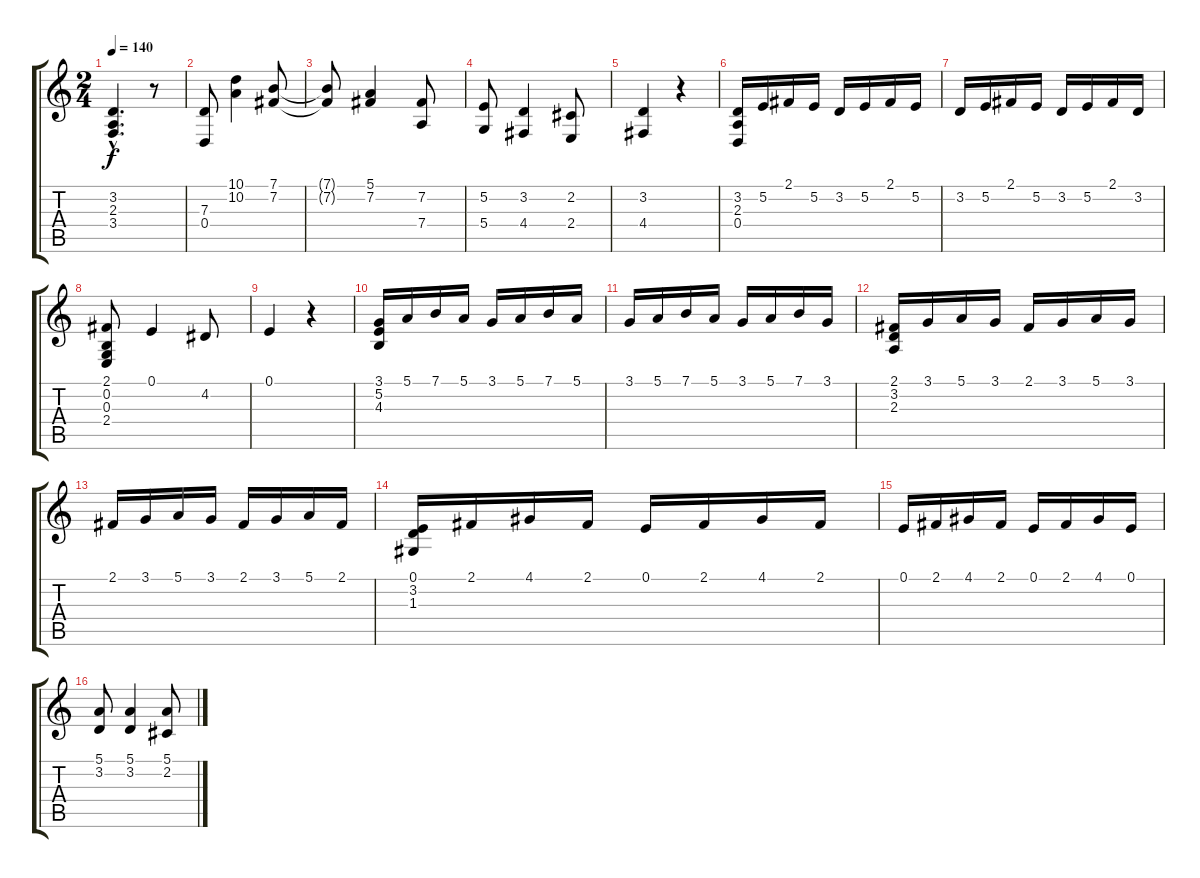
\track "" {instrument brightacousticpiano}
\staff {score tabs}
\tuning (E4 B3 G3 D3 A2 E2) {hide}
\ts (2 4)
\tempo 140
\clef g2
\ks c
(3.2{hac} 2.3{hac} 3.4{hac}).4{d dy f} r.8 |
(7.3 0.4).8 (10.1 10.2).4 (7.1 7.2).8 |
(7.1{t} 7.2{t}).8 (5.1 7.2).4 (7.2 7.4).8 |
(5.2 5.4).8 (3.2 4.4).4 (2.2 2.4).8 |
(3.2 4.4).4 r.4 |
(3.2 2.3 0.4).16 5.2.16 2.1.16 5.2.16 3.2.16 5.2.16 2.1.16 5.2.16 |
3.2.16 5.2.16 2.1.16 5.2.16 3.2.16 5.2.16 2.1.16 3.2.16 |
(2.1 0.2 0.3 2.4).8 0.1.4 4.2.8 |
0.1.4 r.4 |
(3.1 5.2 4.3).16 5.1.16 7.1.16 5.1.16 3.1.16 5.1.16 7.1.16 5.1.16 |
3.1.16 5.1.16 7.1.16 5.1.16 3.1.16 5.1.16 7.1.16 3.1.16 |
(2.1 3.2 2.3).16 3.1.16 5.1.16 3.1.16 2.1.16 3.1.16 5.1.16 3.1.16 |
2.1.16 3.1.16 5.1.16 3.1.16 2.1.16 3.1.16 5.1.16 2.1.16 |
(0.1 3.2 1.3).16 2.1.16 4.1.16 2.1.16 0.1.16 2.1.16 4.1.16 2.1.16 |
0.1.16 2.1.16 4.1.16 2.1.16 0.1.16 2.1.16 4.1.16 0.1.16 |
(5.1 3.2).8 (5.1 3.2).4 (5.1 2.2).8
